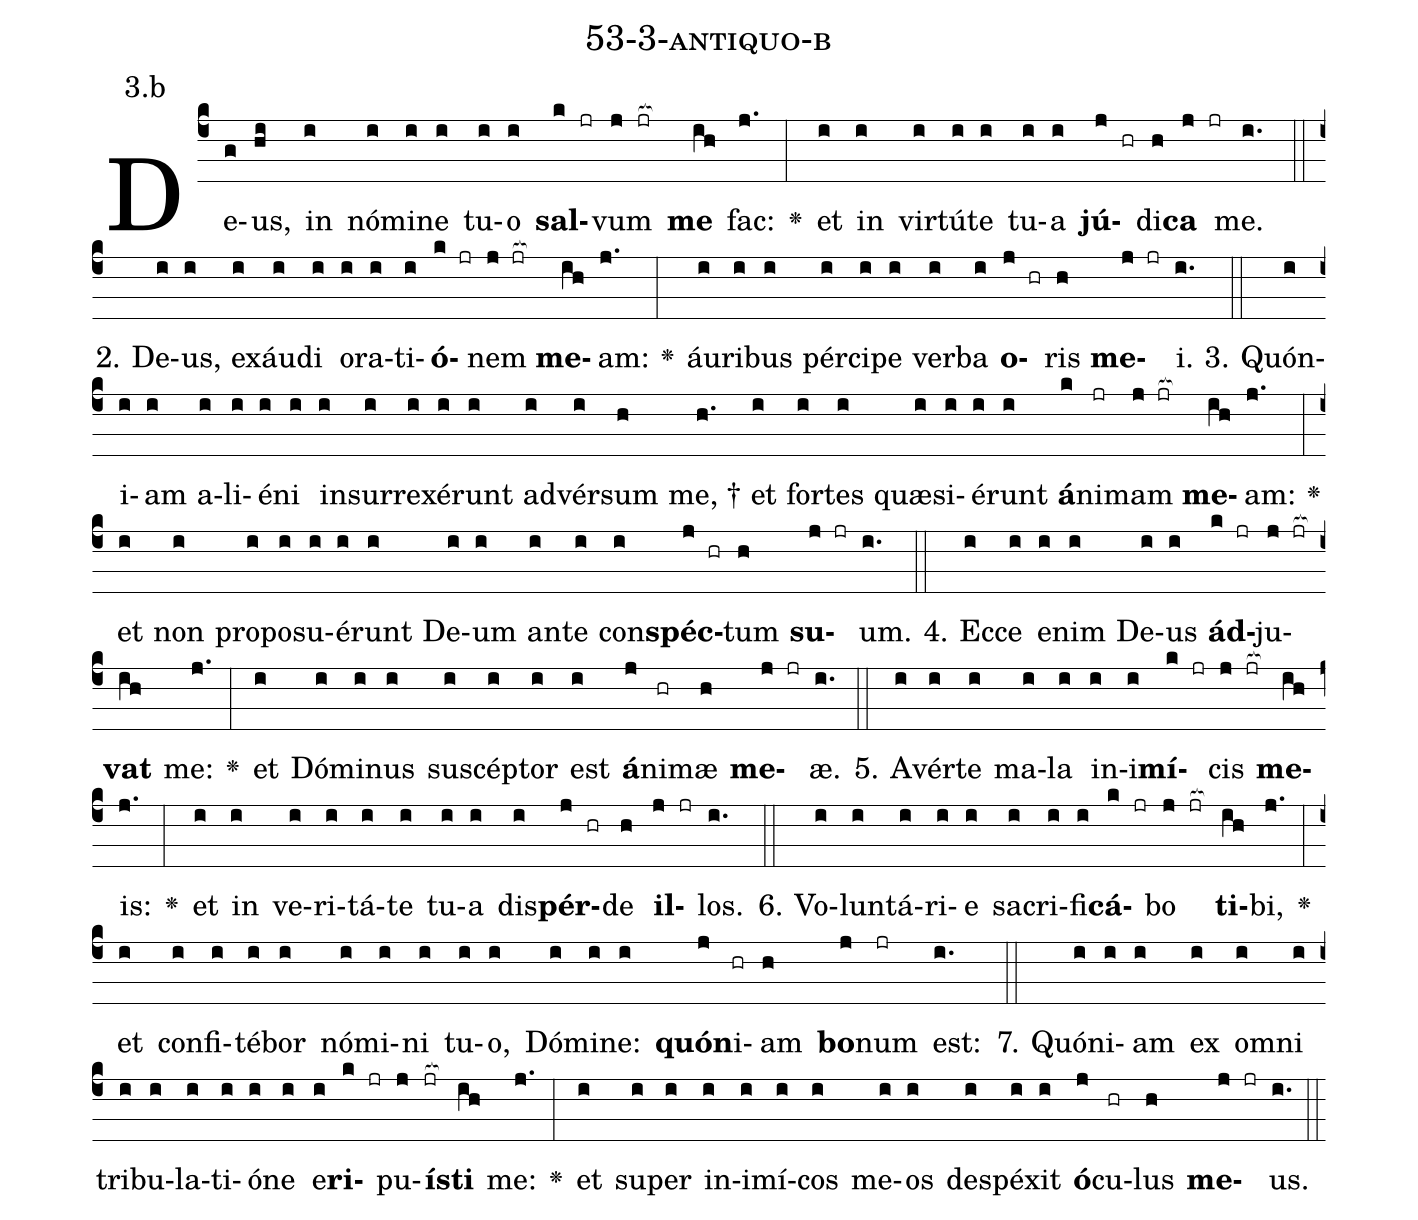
name: 53-3-antiquo-b;
annotation: 3.b;
%%
(c4)De(g)us,(hi) in(i) nó(i)mi(i)ne(i) tu(i)o(i) <b>sal</b>(k jr)vum(j jr[ocb:1{]) <b>me</b>(ih[ocb:0}]) fac:(j.) <v>\greheightstar</v>(:) et(i) in(i) vir(i)tú(i)te(i) tu(i)a(i) <b>jú</b>(j hr)di(h)<b>ca</b>(j jr) me.(i.) (::)
2. De(i)us,(i) ex(i)áu(i)di(i) o(i)ra(i)ti(i)<b>ó</b>(k jr)nem(j jr[ocb:1{]) <b>me</b>(ih[ocb:0}])am:(j.) <v>\greheightstar</v>(:) áu(i)ri(i)bus(i) pér(i)ci(i)pe(i) ver(i)ba(i) <b>o</b>(j hr)ris(h) <b>me</b>(j jr)i.(i.) (::)
3. Quón(i)i(i)am(i) a(i)li(i)é(i)ni(i) in(i)sur(i)re(i)xé(i)runt(i) ad(i)vér(i)sum(h) me, †(h.) et(i) for(i)tes(i) quæ(i)si(i)é(i)runt(i) <b>á</b>(k)ni(jr)mam(j jr[ocb:1{]) <b>me</b>(ih[ocb:0}])am:(j.) <v>\greheightstar</v>(:) et(i) non(i) pro(i)po(i)su(i)é(i)runt(i) De(i)um(i) an(i)te(i) con(i)<b>spéc</b>(j hr)tum(h) <b>su</b>(j jr)um.(i.) (::)
4. Ec(i)ce(i) e(i)nim(i) De(i)us(i) <b>ád</b>(k jr)ju(j jr[ocb:1{])<b>vat</b>(ih[ocb:0}]) me:(j.) <v>\greheightstar</v>(:) et(i) Dó(i)mi(i)nus(i) su(i)scép(i)tor(i) est(i) <b>á</b>(j)ni(hr)mæ(h) <b>me</b>(j jr)æ.(i.) (::)
5. A(i)vér(i)te(i) ma(i)la(i) in(i)i(i)<b>mí</b>(k jr)cis(j jr[ocb:1{]) <b>me</b>(ih[ocb:0}])is:(j.) <v>\greheightstar</v>(:) et(i) in(i) ve(i)ri(i)tá(i)te(i) tu(i)a(i) dis(i)<b>pér</b>(j hr)de(h) <b>il</b>(j jr)los.(i.) (::)
6. Vo(i)lun(i)tá(i)ri(i)e(i) sa(i)cri(i)fi(i)<b>cá</b>(k jr)bo(j jr[ocb:1{]) <b>ti</b>(ih[ocb:0}])bi,(j.) <v>\greheightstar</v>(:) et(i) con(i)fi(i)té(i)bor(i) nó(i)mi(i)ni(i) tu(i)o,(i) Dó(i)mi(i)ne:(i) <b>quón</b>(j)i(hr)am(h) <b>bo</b>(j)num(jr) est:(i.) (::)
7. Quón(i)i(i)am(i) ex(i) om(i)ni(i) tri(i)bu(i)la(i)ti(i)ó(i)ne(i) e(i)<b>ri</b>(k jr)pu(j)<b>ís</b>(jr[ocb:1{])<b>ti</b>(ih[ocb:0}]) me:(j.) <v>\greheightstar</v>(:) et(i) su(i)per(i) in(i)i(i)mí(i)cos(i) me(i)os(i) de(i)spé(i)xit(i) <b>ó</b>(j)cu(hr)lus(h) <b>me</b>(j jr)us.(i.) (::)
